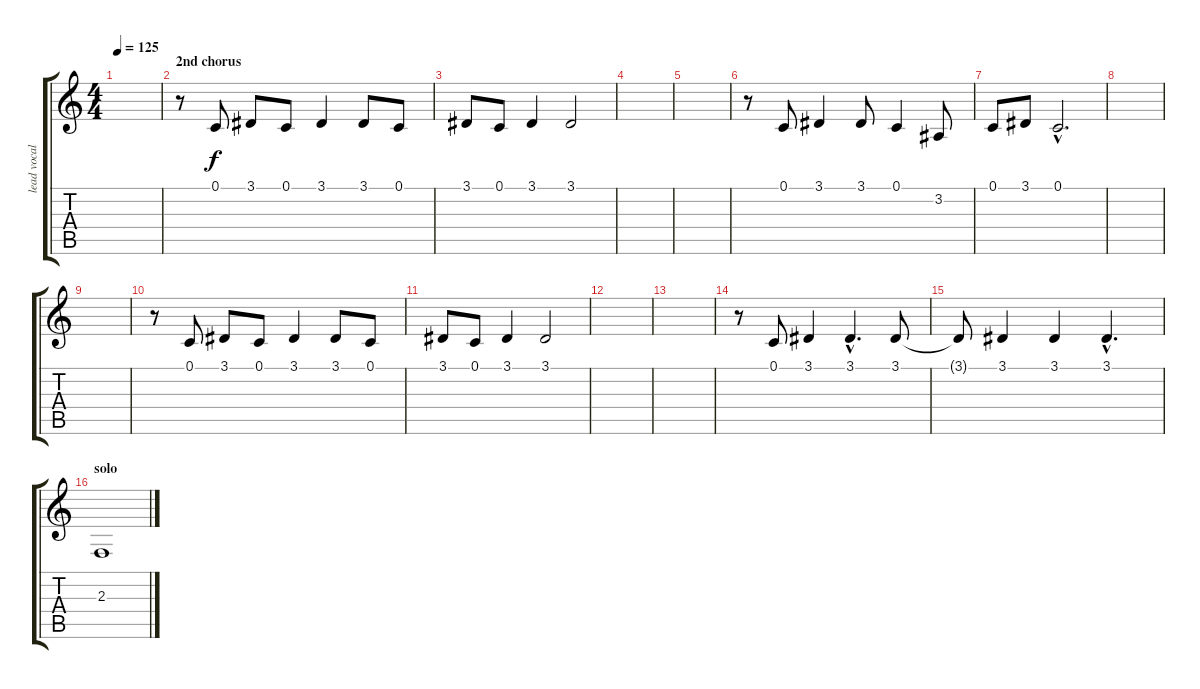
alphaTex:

\track ("lead vocals" "lead vocal") {instrument piccolo}
\staff {score tabs}
\tuning (C4 G3 Eb3 Bb2 F2 C2) {hide}
\ts (4 4)
\tempo 125
\clef g2
\ks c
|
\section ("" "2nd chorus")
r.8 0.1.8 3.1.8 0.1.8 3.1.4 3.1.8 0.1.8 |
3.1.8 0.1.8 3.1.4 3.1.2 |
|
|
r.8 0.1.8 3.1.4 3.1.8 0.1.4 3.2.8 |
0.1.8 3.1.8 0.1{hac}.2{d} |
|
|
r.8 0.1.8 3.1.8 0.1.8 3.1.4 3.1.8 0.1.8 |
3.1.8 0.1.8 3.1.4 3.1.2 |
|
|
r.8 0.1.8 3.1.4 3.1{hac}.4{d} 3.1.8 |
3.1{t}.8 3.1.4 3.1.4 3.1{hac}.4{d} |
\section ("" "solo")
2.3.1
